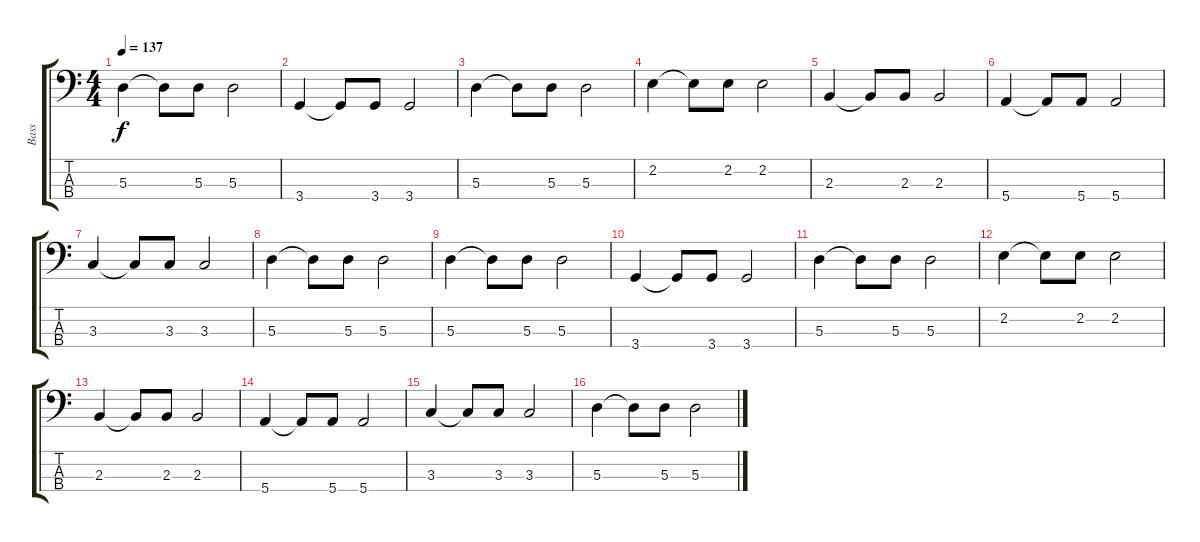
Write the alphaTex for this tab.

\track ("Bass" "Bass") {instrument electricbassfinger}
\staff {score tabs}
\tuning (G2 D2 A1 E1) {hide}
\ts (4 4)
\tempo 137
\clef f4
\ks c
5.3.4{dy f} 5.3{t}.8 5.3.8 5.3.2 |
3.4.4 3.4{t}.8 3.4.8 3.4.2 |
5.3.4 5.3{t}.8 5.3.8 5.3.2 |
2.2.4 2.2{t}.8 2.2.8 2.2.2 |
2.3.4 2.3{t}.8 2.3.8 2.3.2 |
5.4.4 5.4{t}.8 5.4.8 5.4.2 |
3.3.4 3.3{t}.8 3.3.8 3.3.2 |
5.3.4 5.3{t}.8 5.3.8 5.3.2 |
5.3.4 5.3{t}.8 5.3.8 5.3.2 |
3.4.4 3.4{t}.8 3.4.8 3.4.2 |
5.3.4 5.3{t}.8 5.3.8 5.3.2 |
2.2.4 2.2{t}.8 2.2.8 2.2.2 |
2.3.4 2.3{t}.8 2.3.8 2.3.2 |
5.4.4 5.4{t}.8 5.4.8 5.4.2 |
3.3.4 3.3{t}.8 3.3.8 3.3.2 |
5.3.4 5.3{t}.8 5.3.8 5.3.2
